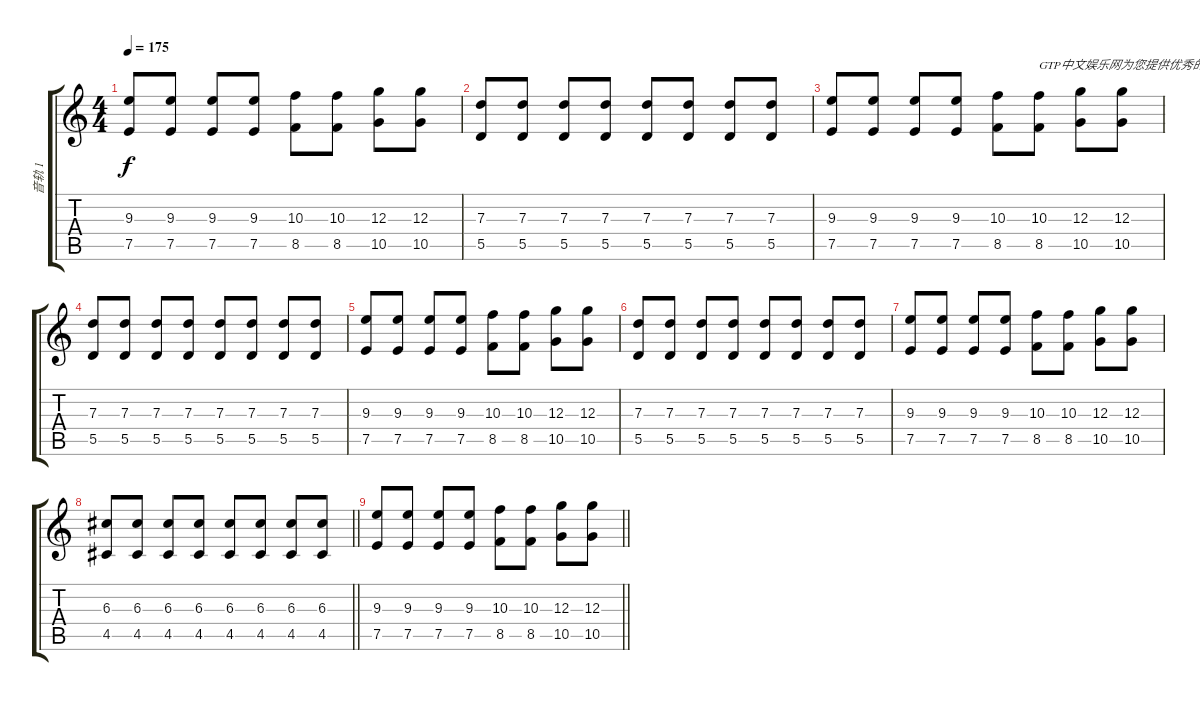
\track ("音轨 1" "音轨 1") {instrument distortionguitar}
\staff {score tabs}
\tuning (E4 B3 G3 D3 A2 D2) {hide}
\ts (4 4)
\tempo 175
\clef g2
\ks c
(9.3 7.5).8{dy f} (9.3 7.5).8 (9.3 7.5).8 (9.3 7.5).8 (10.3 8.5).8 (10.3 8.5).8 (12.3 10.5).8 (12.3 10.5).8 |
(7.3 5.5).8 (7.3 5.5).8 (7.3 5.5).8 (7.3 5.5).8 (7.3 5.5).8 (7.3 5.5).8 (7.3 5.5).8 (7.3 5.5).8 |
(9.3 7.5).8 (9.3 7.5).8 (9.3 7.5).8 (9.3 7.5).8 (10.3 8.5).8 (10.3 8.5).8{txt "GTP中文娱乐网为您提供优秀的谱子"} (12.3 10.5).8 (12.3 10.5).8 |
(7.3 5.5).8 (7.3 5.5).8 (7.3 5.5).8 (7.3 5.5).8 (7.3 5.5).8 (7.3 5.5).8 (7.3 5.5).8 (7.3 5.5).8 |
(9.3 7.5).8 (9.3 7.5).8 (9.3 7.5).8 (9.3 7.5).8 (10.3 8.5).8 (10.3 8.5).8 (12.3 10.5).8 (12.3 10.5).8 |
(7.3 5.5).8 (7.3 5.5).8 (7.3 5.5).8 (7.3 5.5).8 (7.3 5.5).8 (7.3 5.5).8 (7.3 5.5).8 (7.3 5.5).8 |
(9.3 7.5).8 (9.3 7.5).8 (9.3 7.5).8 (9.3 7.5).8 (10.3 8.5).8 (10.3 8.5).8 (12.3 10.5).8 (12.3 10.5).8 |
\barLineRight lightlight
(6.3 4.5).8 (6.3 4.5).8 (6.3 4.5).8 (6.3 4.5).8 (6.3 4.5).8 (6.3 4.5).8 (6.3 4.5).8 (6.3 4.5).8 |
\barLineRight lightlight
(9.3 7.5).8 (9.3 7.5).8 (9.3 7.5).8 (9.3 7.5).8 (10.3 8.5).8 (10.3 8.5).8 (12.3 10.5).8 (12.3 10.5).8
